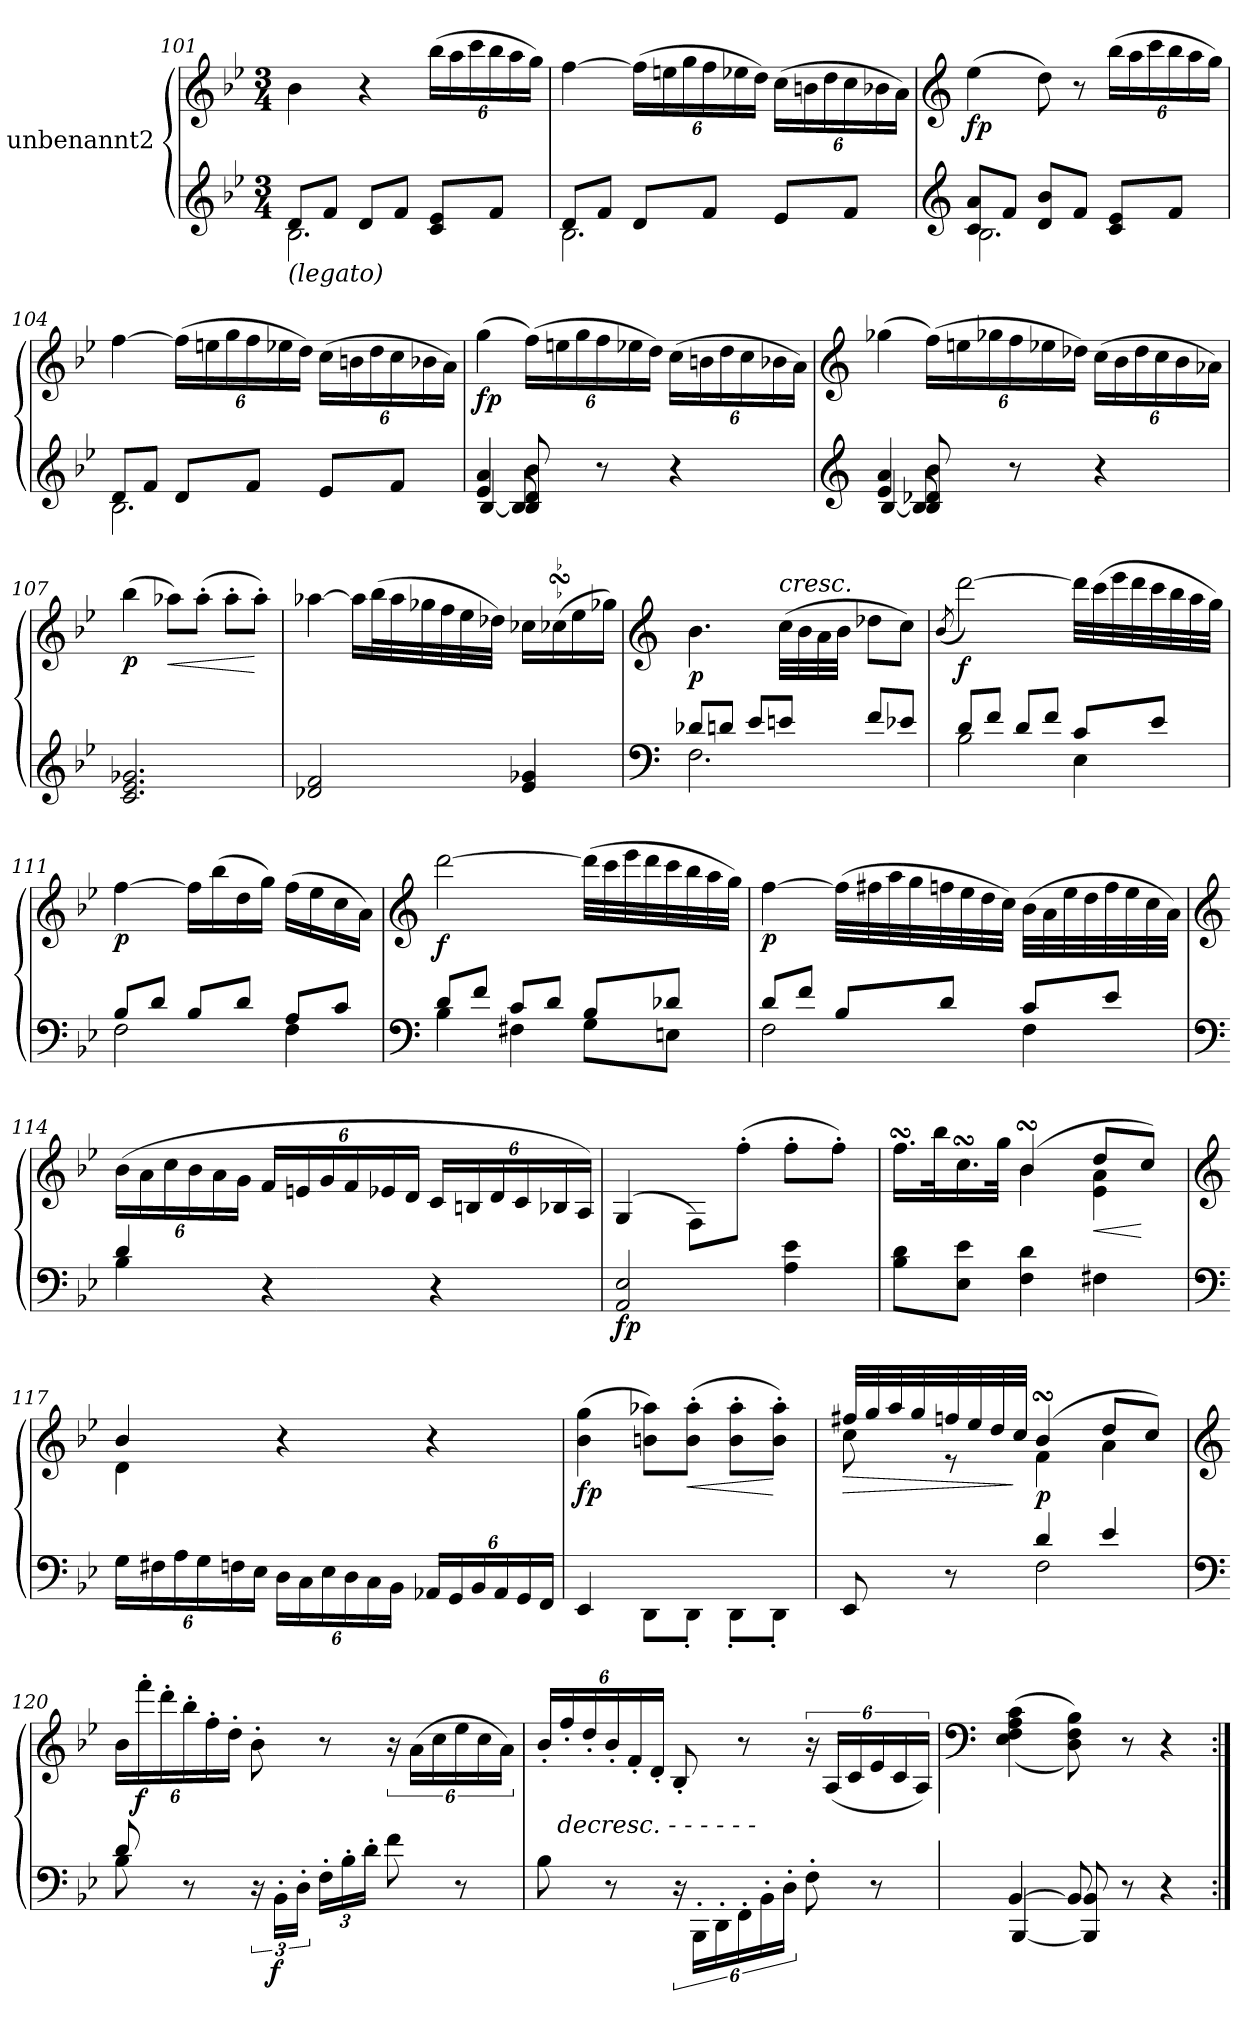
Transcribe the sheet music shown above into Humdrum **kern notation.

**kern	**kern	**dynam
*part1	*part1	*part1
*staff2	*staff1	*staff1/2
*I"unbenannt2	*	*
*clefG2	*clefG2	*
*k[b-e-]	*k[b-e-]	*
*M3/4	*M3/4	*
=101	=101	=101
*^	*	*
!LO:TX:b:i:t=(legato)	!	!	!
8d/L	2.B-\	4b-\	.
8f/J	.	.	.
8d/L	.	4r	.
8f/J	.	.	.
*	*	*Xbrackettup	*
8c/ 8e-/L	.	(24bb-\LL	.
.	.	24aa\	.
.	.	24ccc\	.
8f/J	.	24bb-\	.
.	.	24aa\	.
.	.	24gg\JJ)	.
!!LO:LB:g=z
=102	=102	=102	=102
8d/L	2.B-\	[4ff\	.
8f/J	.	.	.
8d/L	.	(24ff\LL]	.
.	.	24een\	.
.	.	24gg\	.
8f/J	.	24ff\	.
.	.	24ee-X\	.
.	.	24dd\JJ)	.
8e-/L	.	(24cc\LL	.
.	.	24bn\	.
.	.	24dd\	.
8f/J	.	24cc\	.
.	.	24b-X\	.
.	.	24a\JJ)	.
!!LO:LB:g=z
=103	=103	=103	=103
*clefG2	*	*clefG2	*
!	!	!	!LO:DY:b
8c/ 8a/L	2.B-\	(4ee-\	fp
8f/J	.	.	.
8d/ 8b-/L	.	8dd\)	.
8f/J	.	8r	.
8c/ 8e-/L	.	(24bb-\LL	.
.	.	24aa\	.
.	.	24ccc\	.
8f/J	.	24bb-\	.
.	.	24aa\	.
.	.	24gg\JJ)	.
=104	=104	=104	=104
8d/L	2.B-\	[4ff\	.
8f/J	.	.	.
8d/L	.	(24ff\LL]	.
.	.	24een\	.
.	.	24gg\	.
8f/J	.	24ff\	.
.	.	24ee-X\	.
.	.	24dd\JJ)	.
8e-/L	.	(24cc\LL	.
.	.	24bn\	.
.	.	24dd\	.
8f/J	.	24cc\	.
.	.	24b-X\	.
.	.	24a\JJ)	.
!!LO:LB:g=z
=105	=105	=105	=105
!	!	!	!LO:DY:b
4e-/ 4a/	[4B-/	(4gg\	fp
8B-/ 8d/ 8b-/	8B-/]	(24ff\LL)	.
.	.	24een\	.
.	.	24gg\	.
8r	4.ryy	24ff\	.
.	.	24ee-X\	.
.	.	24dd\JJ)	.
4r	.	(24cc\LL	.
.	.	24bn\	.
.	.	24dd\	.
.	.	24cc\	.
.	.	24b-X\	.
.	.	24a\JJ)	.
!!LO:LB:g=z
=106	=106	=106	=106
*clefG2	*	*clefG2	*
4e-/ 4a/	[4B-/	(4gg-X\	.
8B-/ 8d-X/ 8b-/	8B-/]	(24ff\LL)	.
.	.	24een\	.
.	.	24gg-X\	.
8r	4.ryy	24ff\	.
.	.	24ee-X\	.
.	.	24dd-X\JJ)	.
4r	.	(24cc\LL	.
.	.	24b-\	.
.	.	24dd-\	.
.	.	24cc\	.
.	.	24b-\	.
.	.	24a-X\JJ)	.
*v	*v	*	*
=107	=107	=107
!	!	!LO:DY:b
2.c/ 2.e-/ 2.g-X/	(4bb-\	p
!	!	!LO:HP:b
.	8aa-X\L)	<
.	(8aa-'\J	.
.	8aa-'\L	.
.	8aa-'\J)	[
!!LO:LB:g=z
=108	=108	=108
2d-X/ 2f/	[4aa-X\	.
.	16aa-\LL]	.
.	(32bb-\L	.
.	32aa-\	.
.	32gg-X\	.
.	32ff\	.
.	32ee-\	.
.	32dd-X\JJJ)	.
4e-/ 4g-X/	16cc-X\LL	.
!	!LO:TURN:uacc=-	!
!	!LO:TURN:lacc=-	!
.	(16cc-XsSSs\	.
.	16ee-\	.
.	16gg-X\JJ)	.
!!LO:PB:g=z
=109	=109	=109
*clefF4	*clefG2	*
*^	*	*
!	!	!	!LO:DY:b
8d-X/L	2.F\	4.b-\	p
8dn/J	.	.	.
8e-/L	.	.	.
!	!	!LO:TX:a:i:t=cresc.	!
8en/J	.	(32cc\LLL	.
.	.	32b-\	.
.	.	32a\	.
.	.	32b-\JJJ	.
8f/L	.	8dd-X\L	.
8e-X/J	.	8cc\J)	.
=110	=110	=110	=110
.	.	(8qb-/	.
!	!	!	!LO:DY:b
8d/L	2B-\	[2ddd\)	f
8f/J	.	.	.
8d/L	.	.	.
8f/J	.	.	.
8c/L	4E-\	32ddd\LLL]	.
.	.	(32ccc\	.
.	.	32eee-\	.
.	.	32ddd\	.
8e-/J	.	32ccc\	.
.	.	32bb-\	.
.	.	32aa\	.
.	.	32gg\JJJ)	.
!!LO:LB:g=z
=111	=111	=111	=111
!	!	!	!LO:DY:b
8B-/L	2F\	[4ff\	p
8d/J	.	.	.
8B-/L	.	16ff\LL]	.
.	.	(16bb-\	.
8d/J	.	16dd\	.
.	.	16gg\JJ)	.
8A/L	4F\	(16ff\LL	.
.	.	16ee-\	.
8c/J	.	16cc\	.
.	.	16a\JJ)	.
!!LO:LB:g=z
=112	=112	=112	=112
*clefF4	*	*clefG2	*
!	!	!	!LO:DY:b
8d/L	4B-\	[2ddd\	f
8f/J	.	.	.
8c/L	4F#X\	.	.
8d/J	.	.	.
8B-/L	8G\L	(32ddd\LLL]	.
.	.	32ccc\	.
.	.	32eee-\	.
.	.	32ddd\	.
8d-X/J	8En\J	32ccc\	.
.	.	32bb-\	.
.	.	32aa\	.
.	.	32gg\JJJ)	.
=113	=113	=113	=113
!	!	!	!LO:DY:b
8d/L	2F\	[4ff\	p
8f/J	.	.	.
8B-/L	.	(32ff\LLL]	.
.	.	32ff#X\	.
.	.	32aa\	.
.	.	32gg\	.
8d/J	.	32ffn\	.
.	.	32ee-\	.
.	.	32dd\	.
.	.	32cc\JJJ)	.
8c/L	4F\	(32b-\LLL	.
.	.	32a\	.
.	.	32ee-\	.
.	.	32dd\	.
8e-/J	.	32ff\	.
.	.	32ee-\	.
.	.	32cc\	.
.	.	32a\JJJ)	.
!!LO:LB:g=z
=114	=114	=114	=114
*clefF4	*	*clefG2	*
4d/	4B-\	(24b-\LL	.
.	.	24a\	.
.	.	24cc\	.
.	.	24b-\	.
.	.	24a\	.
.	.	24g\JJ	.
4ryy	4r	24f/LL	.
.	.	24en/	.
.	.	24g/	.
.	.	24f/	.
.	.	24e-X/	.
.	.	24d/JJ	.
4ryy	4r	24c/LL	.
.	.	24Bn/	.
.	.	24d/	.
.	.	24c/	.
.	.	24B-X/	.
.	.	24A/JJ)	.
*v	*v	*	*
=115	=115	=115
!	!	!LO:DY:b=2
2AA/ 2E-/	(4G/	fp
.	8F\L)	.
.	(8ff'\J	.
4A\ 4e-\	8ff'\L	.
.	8ff'\J)	.
!!LO:LB:g=z
=116	=116	=116
*	*^	*
8B-\ 8d\L	16.ffsSSS\LL	4ryy	.
.	32bb-\K	.	.
8E-\ 8e-\J	16.ccsSSS\	.	.
.	32gg\JJk	.	.
4F\ 4d\	(4b-sSSs/	4b-\	.
!	!	!	!LO:HP:b
4F#X\	8dd/L	4e-\ 4a\	<
.	8cc/J)	.	[
!!LO:LB:g=z	!!
=117	=117	=117	=117
*clefF4	*clefG2	*	*
*Xbrackettup	*	*	*
24G\LL	4b-/	4d\	.
24F#X\	.	.	.
24A\	.	.	.
24G\	.	.	.
24Fn\	.	.	.
24E-\JJ	.	.	.
24D\LL	4r	2ryy	.
24C\	.	.	.
24E-\	.	.	.
24D\	.	.	.
24C\	.	.	.
24BB-\JJ	.	.	.
24AA-X/LL	4r	.	.
24GG/	.	.	.
24BB-/	.	.	.
24AA-/	.	.	.
24GG/	.	.	.
24FF/JJ	.	.	.
*	*v	*v	*
=118	=118	=118
*^	*	*
!	!	!	!LO:DY:b
2.ryy	4EE-/	(4b-\ 4gg\	fp
.	8DD\L	8bn\ 8aa-X\L)	.
!	!	!	!LO:HP:b
.	8DD'\J	(8b\' 8aa-\'J	<
.	8DD'\L	8b\' 8aa-\'L	.
.	8DD'\J	8b\' 8aa-\'J)	[
!!LO:PB:g=z
=119	=119	=119	=119
!	!	!	!LO:HP:b
*	*	*^	*
4ryy	8EE-/	32ff#X/LLL	8cc\	>
.	.	32gg/	.	.
.	.	32aa/	.	.
.	.	32gg/	.	.
.	8r	32ffn/	8r	.
.	.	32ee-/	.	.
.	.	32dd/	.	.
.	.	32cc/JJJ	.	]
!	!	!	!	!LO:DY:b
4d/	2F\	(4b-sSSs/	4f\	p
4e-/	.	8dd/L	4a\	.
.	.	8cc/J)	.	.
*	*	*v	*v	*
!!LO:LB:g=z
=120	=120	=120	=120
*clefF4	*	*clefG2	*
8d/	8B-\	24b-\LL	.
!	!	!	!LO:DY:b
.	.	24fff'\	f
.	.	24ddd'\	.
8ryy	8r	24bb-'\	.
.	.	24ff'\	.
.	.	24dd'\JJ	.
*	*brackettup	*	*
8ryy	24r	8b-'\	.
!	!	!	!LO:DY:b=2
.	24BB-'\LL	.	f
.	24D'\JJ	.	.
*Xbrackettup	*	*	*
24F'\LL	4.ryy	8r	.
24B-'\	.	.	.
24d'\JJ	.	.	.
*	*	*brackettup	*
8f\	.	24r	.
.	.	(24a\LL	.
.	.	24cc\	.
*	*	*Xbrackettup	*
8r	.	24ee-\	.
.	.	24cc\	.
.	.	24a\JJ)	.
!!LO:LB:g=z
=121	=121	=121	=121
4ryy	8B-\	24b-'/LL	.
!	!	!LO:TX:b:i:t=decresc.  -          -          -           -           -           -	!
.	.	24ff'/	.
.	.	24dd'/	.
.	8r	24b-'/	.
.	.	24f'/	.
.	.	24d'/JJ	.
*	*brackettup	*	*
4ryy	24r	8B-'/	.
.	24BBB-'\LL	.	.
.	24DD'\	.	.
.	24FF'\	8r	.
.	24BB-'\	.	.
.	24D'\JJ	.	.
*	*	*brackettup	*
8F'\	4ryy	24r	.
.	.	(24A/LL	.
.	.	24c/	.
*	*	*Xbrackettup	*
8r	.	24e-/	.
.	.	24c/	.
.	.	24A/JJ)	.
=122	=122	=122	=122
*	*	*clefF4	*
[4BB-/	[4BBB-/	((4E-\ 4F\ 4A\ 4c\	.
8BB-/]	8BBB-/] 8BB-/	8D\ 8F\ 8B-\))	.
8ryy	8r	8r	.
4ryy	4r	4r	.
*v	*v	*	*
=:|!	=:|!	=:|!
*-	*-	*-
